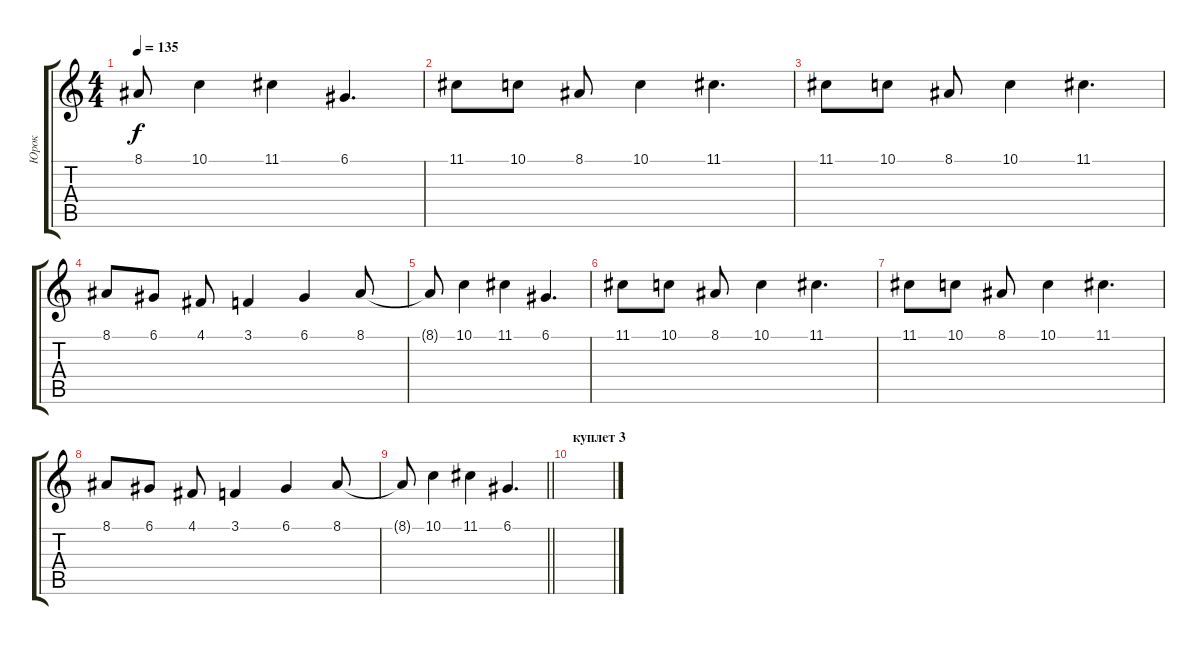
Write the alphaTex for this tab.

\track ("Юрок" "Юрок") {instrument electricgrandpiano}
\staff {score tabs}
\tuning (D4 A3 F3 C3 G2 C2) {hide}
\ts (4 4)
\tempo 135
\clef g2
\ks c
8.1{t}.8{dy f} 10.1.4 11.1.4 6.1.4{d} |
11.1.8 10.1.8 8.1.8 10.1.4 11.1.4{d} |
11.1.8 10.1.8 8.1.8 10.1.4 11.1.4{d} |
8.1.8 6.1.8 4.1.8 3.1.4 6.1.4 8.1.8 |
8.1{t}.8 10.1.4 11.1.4 6.1.4{d} |
11.1.8 10.1.8 8.1.8 10.1.4 11.1.4{d} |
11.1.8 10.1.8 8.1.8 10.1.4 11.1.4{d} |
8.1.8 6.1.8 4.1.8 3.1.4 6.1.4 8.1.8 |
\barLineRight lightlight
8.1{t}.8 10.1.4 11.1.4 6.1.4{d} |
\section ("" "куплет 3")
